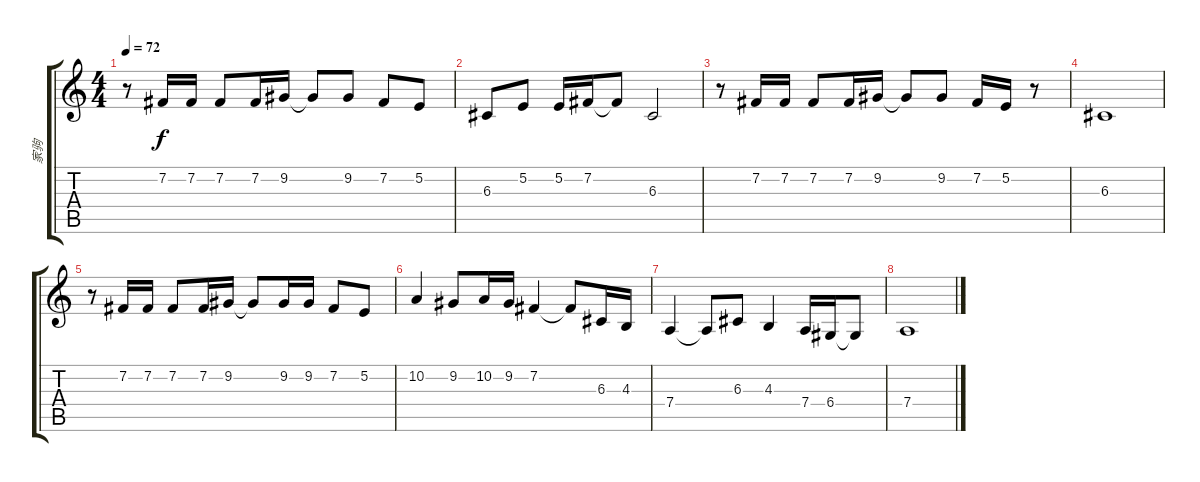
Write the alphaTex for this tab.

\track ("家驹" "家驹") {instrument choiraahs}
\staff {score tabs}
\tuning (E4 B3 G3 D3 A2 E2) {hide}
\ts (4 4)
\tempo 72
\clef g2
\ks c
r.8{dy f} 7.2.16 7.2.16 7.2.8 7.2.16 9.2.16 9.2{t}.8 9.2.8 7.2.8 5.2.8 |
6.3.8 5.2.8 5.2.16 7.2.16 7.2{t}.8 6.3.2 |
r.8 7.2.16 7.2.16 7.2.8 7.2.16 9.2.16 9.2{t}.8 9.2.8 7.2.16 5.2.16 r.8 |
6.3.1 |
r.8 7.2.16 7.2.16 7.2.8 7.2.16 9.2.16 9.2{t}.8 9.2.16 9.2.16 7.2.8 5.2.8 |
10.2.4 9.2.8 10.2.16 9.2.16 7.2.4 7.2{t}.8 6.3.16 4.3.16 |
7.4.4 7.4{t}.8 6.3.8 4.3.4 7.4.16 6.4.16 6.4{t}.8 |
7.4.1
